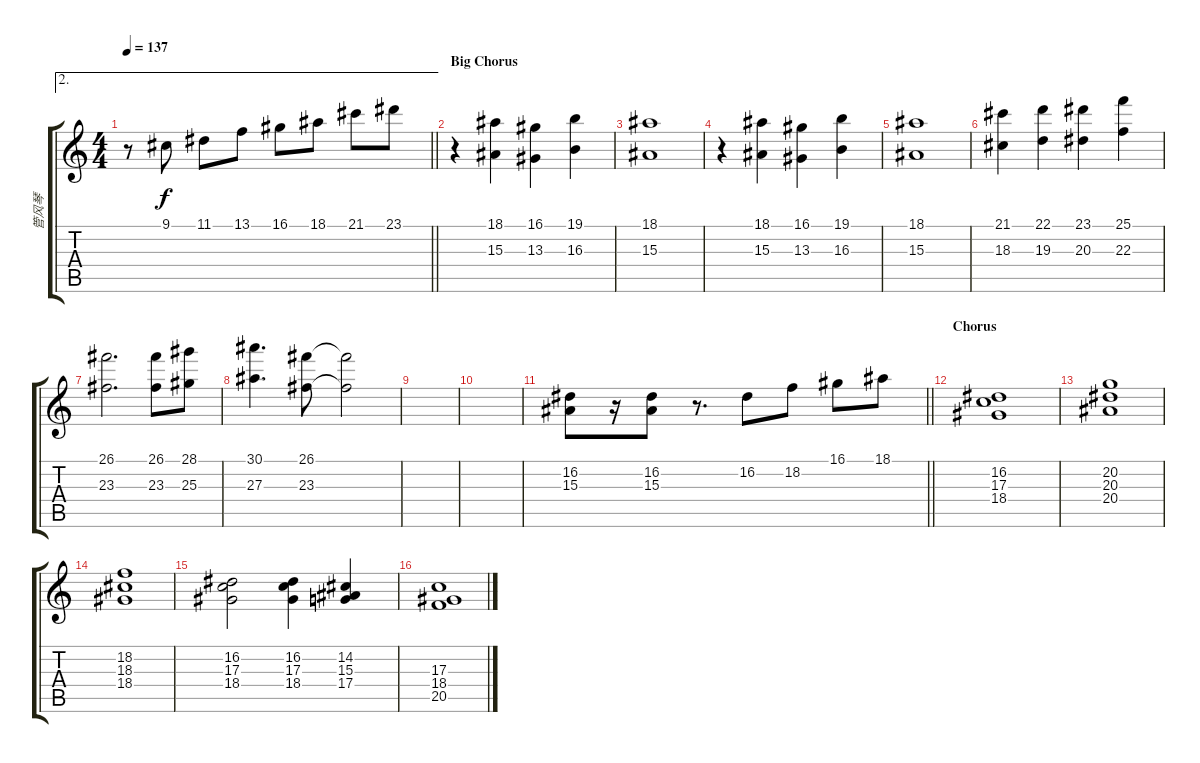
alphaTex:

\track ("管风琴" "管风琴") {instrument drawbarorgan}
\staff {score tabs}
\tuning (E4 B3 G3 D3 A2 E2) {hide}
\ae 2
\ts (4 4)
\tempo 137
\clef g2
\barLineRight lightlight
\ks c
r.8{dy f} 9.1.8 11.1.8 13.1.8 16.1.8 18.1.8 21.1.8 23.1.8 |
\section ("" "Big Chorus")
r.4{instrument musicbox} (18.1 15.3).4 (16.1 13.3).4 (19.1 16.3).4 |
(18.1 15.3).1 |
r.4 (18.1 15.3).4 (16.1 13.3).4 (19.1 16.3).4 |
(18.1 15.3).1 |
(21.1 18.3).4 (22.1 19.3).4 (23.1 20.3).4 (25.1 22.3).4 |
(26.1 23.3).2{d} (26.1 23.3).8 (28.1 25.3).8 |
(30.1 27.3).4{d} (26.1 23.3).8 (26.1{t} 23.3{t}).2 |
|
|
\barLineRight lightlight
(16.2 15.3).8{instrument drawbarorgan} r.16 (16.2 15.3).8 r.8{d} 16.2.8 18.2.8 16.1.8 18.1.8 |
\section ("" "Chorus")
(16.2 17.3 18.4).1 |
(20.2 20.3 20.4).1 |
(18.2 18.3 18.4).1 |
(16.2 17.3 18.4).2 (16.2 17.3 18.4).4 (14.2 15.3 17.4).4 |
(17.3 18.4 20.5).1
